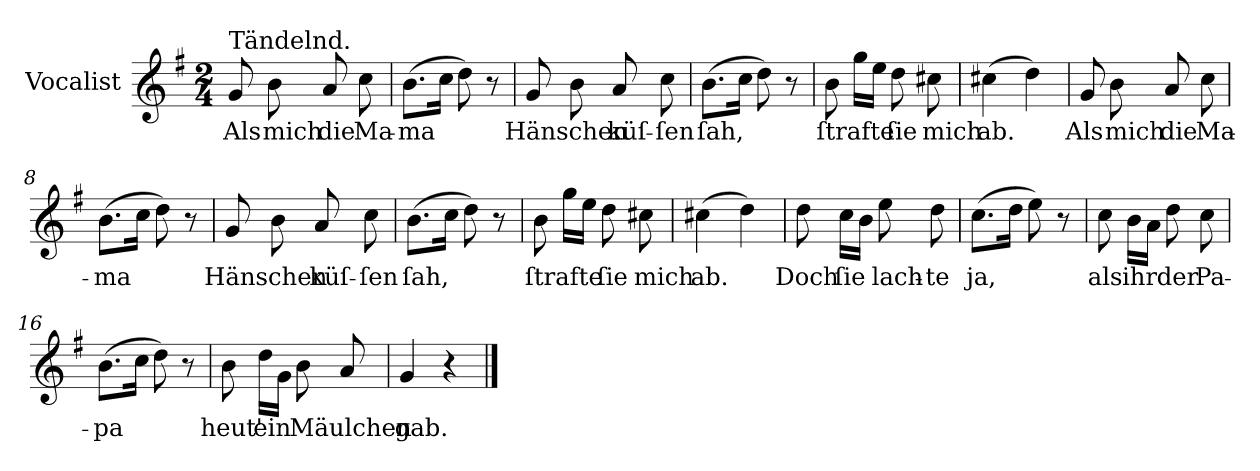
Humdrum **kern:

**kern	**text
*part1	*part1
*staff1	*staff1
*I"Vocalist	*
*clefG2	*
*k[f#]	*
*G:	*
*M2/4	*
=1	=1
!LO:TX:a:t=Tändelnd.	!
8g	Als
8b	mich
8a	die
8cc	Ma-
=2	=2
(8.bL	-ma
16ccJk	.
8dd)	.
8r	.
=3	=3
8g	Hänschen
8b	.
8a	küſ-
8cc	-ſen
=4	=4
(8.bL	ſah,
16ccJk	.
8dd)	.
8r	.
=5	=5
8b	ſtrafte
16ggLL	.
16eeJJ	.
8dd	ſie
8cc#X	mich
=6	=6
(4cc#X	ab.
4dd)	.
=7	=7
8g	Als
8b	mich
8a	die
8cc	Ma-
=8	=8
(8.bL	-ma
16ccJk	.
8dd)	.
8r	.
=9	=9
8g	Hänschen
8b	.
8a	küſ-
8cc	-ſen
=10	=10
(8.bL	ſah,
16ccJk	.
8dd)	.
8r	.
=11	=11
8b	ſtrafte
16ggLL	.
16eeJJ	.
8dd	ſie
8cc#X	mich
=12	=12
(4cc#X	ab.
4dd)	.
=13	=13
8dd	Doch
16ccLL	ſie
16bJJ	.
8ee	lach-
8dd	-te
=14	=14
(8.ccL	ja,
16ddJk	.
8ee)	.
8r	.
=15	=15
8cc	als
16b\LL	ihr
16aJJ	.
8dd	der
8cc	Pa-
=16	=16
(8.bL	-pa
16ccJk	.
8dd)	.
8r	.
=17	=17
8b	heut'
16ddLL	ein
16gJJ	.
8b	Mäulchen
8a	.
=18	=18
4g	gab.
4r	.
==	==
*-	*-
